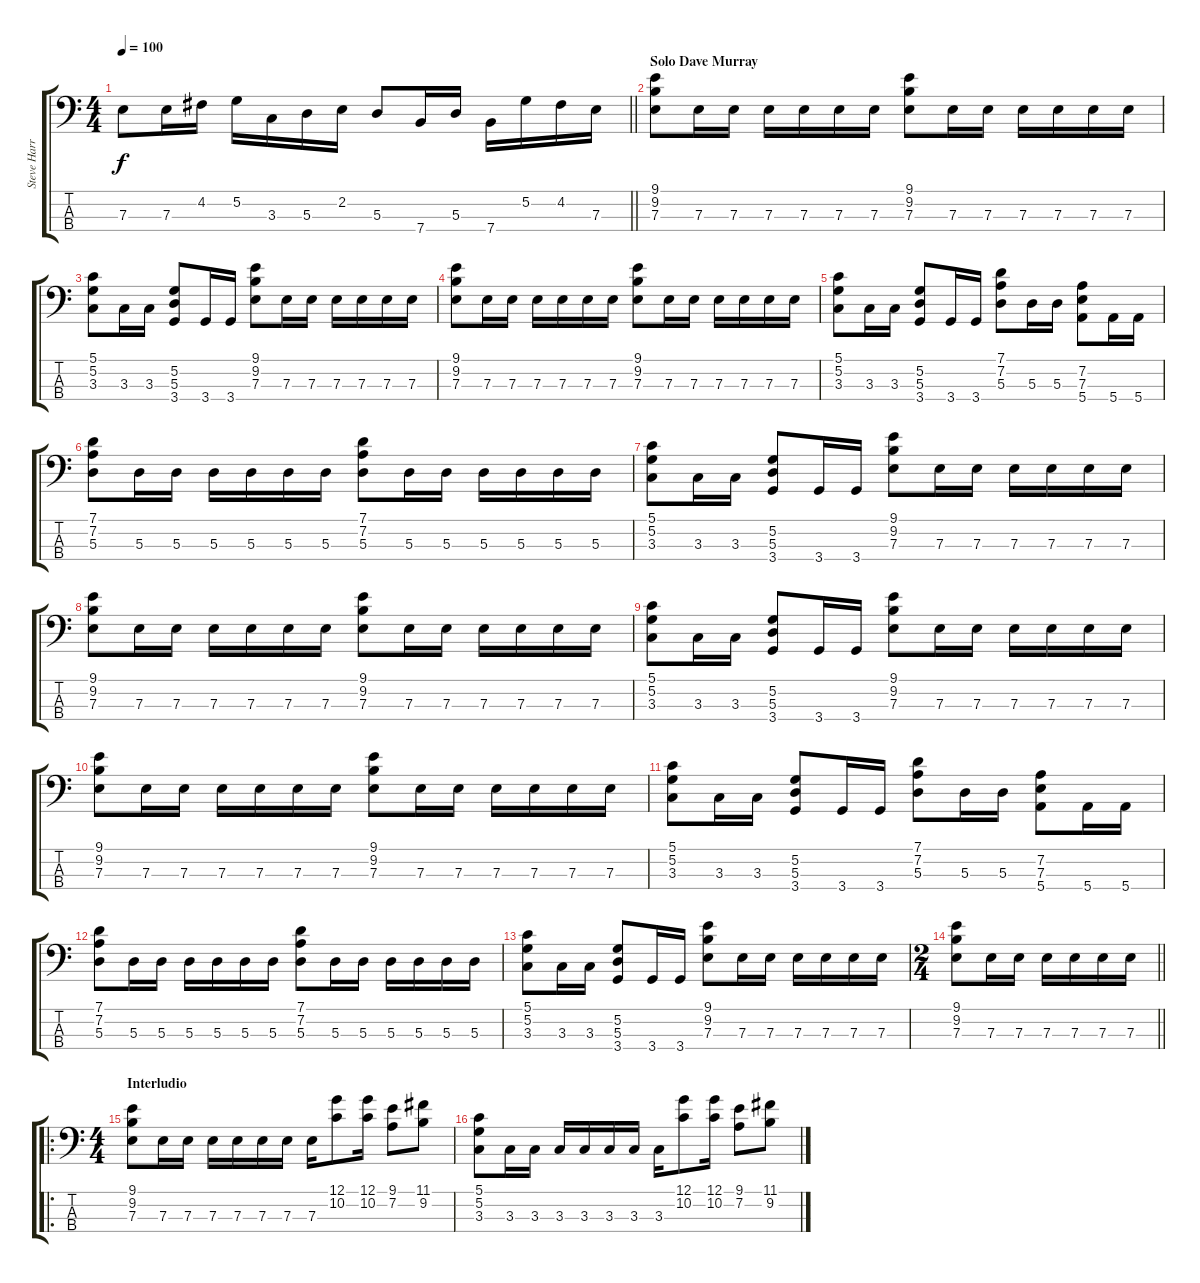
\track ("Steve Harris" "Steve Harr") {instrument electricbassfinger}
\staff {score tabs}
\tuning (G2 D2 A1 E1) {hide}
\ts (4 4)
\tempo 100
\clef f4
\barLineRight lightlight
\ks c
7.3.8{dy f} 7.3.16 4.2.16 5.2.16 3.3.16 5.3.16 2.2.16 5.3.8 7.4.16 5.3.16 7.4.16 5.2.16 4.2.16 7.3.16 |
\section ("" "Solo Dave Murray")
(9.1 9.2 7.3).8 7.3.16 7.3.16 7.3.16 7.3.16 7.3.16 7.3.16 (9.1 9.2 7.3).8 7.3.16 7.3.16 7.3.16 7.3.16 7.3.16 7.3.16 |
(5.1 5.2 3.3).8 3.3.16 3.3.16 (5.2 5.3 3.4).8 3.4.16 3.4.16 (9.1 9.2 7.3).8 7.3.16 7.3.16 7.3.16 7.3.16 7.3.16 7.3.16 |
(9.1 9.2 7.3).8 7.3.16 7.3.16 7.3.16 7.3.16 7.3.16 7.3.16 (9.1 9.2 7.3).8 7.3.16 7.3.16 7.3.16 7.3.16 7.3.16 7.3.16 |
(5.1 5.2 3.3).8 3.3.16 3.3.16 (5.2 5.3 3.4).8 3.4.16 3.4.16 (7.1 7.2 5.3).8 5.3.16 5.3.16 (7.2 7.3 5.4).8 5.4.16 5.4.16 |
(7.1 7.2 5.3).8 5.3.16 5.3.16 5.3.16 5.3.16 5.3.16 5.3.16 (7.1 7.2 5.3).8 5.3.16 5.3.16 5.3.16 5.3.16 5.3.16 5.3.16 |
(5.1 5.2 3.3).8 3.3.16 3.3.16 (5.2 5.3 3.4).8 3.4.16 3.4.16 (9.1 9.2 7.3).8 7.3.16 7.3.16 7.3.16 7.3.16 7.3.16 7.3.16 |
(9.1 9.2 7.3).8 7.3.16 7.3.16 7.3.16 7.3.16 7.3.16 7.3.16 (9.1 9.2 7.3).8 7.3.16 7.3.16 7.3.16 7.3.16 7.3.16 7.3.16 |
(5.1 5.2 3.3).8 3.3.16 3.3.16 (5.2 5.3 3.4).8 3.4.16 3.4.16 (9.1 9.2 7.3).8 7.3.16 7.3.16 7.3.16 7.3.16 7.3.16 7.3.16 |
(9.1 9.2 7.3).8 7.3.16 7.3.16 7.3.16 7.3.16 7.3.16 7.3.16 (9.1 9.2 7.3).8 7.3.16 7.3.16 7.3.16 7.3.16 7.3.16 7.3.16 |
(5.1 5.2 3.3).8 3.3.16 3.3.16 (5.2 5.3 3.4).8 3.4.16 3.4.16 (7.1 7.2 5.3).8 5.3.16 5.3.16 (7.2 7.3 5.4).8 5.4.16 5.4.16 |
(7.1 7.2 5.3).8 5.3.16 5.3.16 5.3.16 5.3.16 5.3.16 5.3.16 (7.1 7.2 5.3).8 5.3.16 5.3.16 5.3.16 5.3.16 5.3.16 5.3.16 |
(5.1 5.2 3.3).8 3.3.16 3.3.16 (5.2 5.3 3.4).8 3.4.16 3.4.16 (9.1 9.2 7.3).8 7.3.16 7.3.16 7.3.16 7.3.16 7.3.16 7.3.16 |
\ts (2 4)
\barLineRight lightlight
(9.1 9.2 7.3).8 7.3.16 7.3.16 7.3.16 7.3.16 7.3.16 7.3.16 |
\ro
\ts (4 4)
\section ("" "Interludio")
(9.1 9.2 7.3).8 7.3.16 7.3.16 7.3.16 7.3.16 7.3.16 7.3.16 7.3.16 (12.1 10.2).8 (12.1 10.2).16 (9.1 7.2).8 (11.1 9.2).8 |
(5.1 5.2 3.3).8 3.3.16 3.3.16 3.3.16 3.3.16 3.3.16 3.3.16 3.3.16 (12.1 10.2).8 (12.1 10.2).16 (9.1 7.2).8 (11.1 9.2).8
